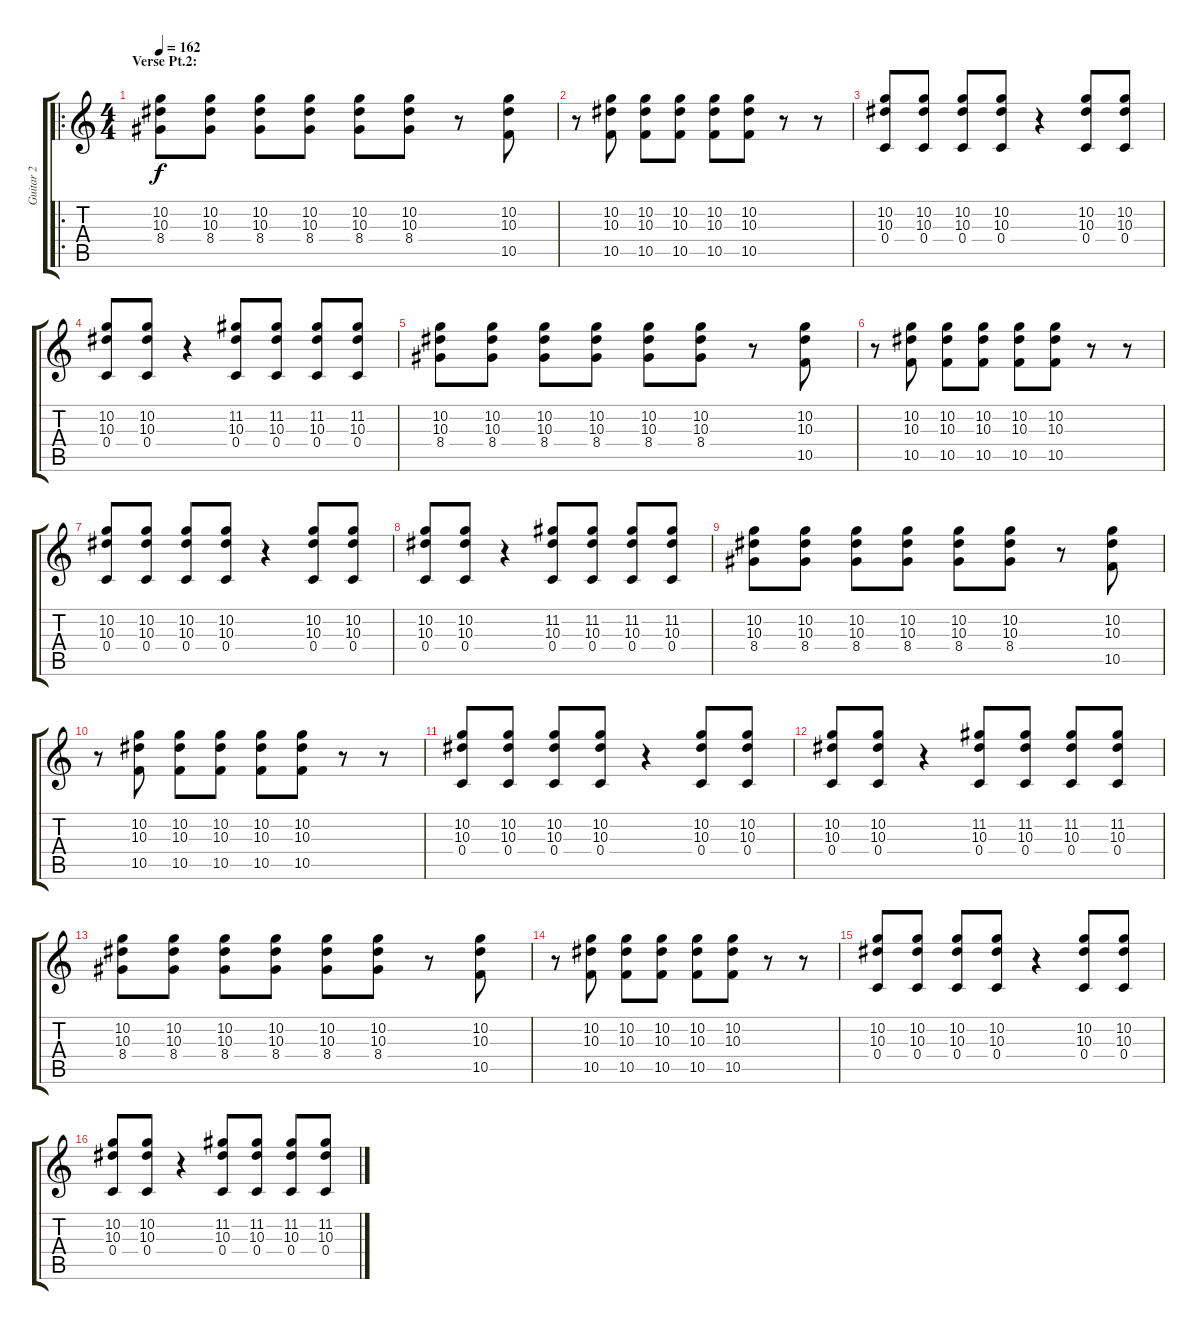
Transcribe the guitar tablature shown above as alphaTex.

\track ("Guitar 2" "Guitar 2") {instrument distortionguitar}
\staff {score tabs}
\tuning (D4 A3 F3 C3 G2 C2) {hide}
\ro
\ts (4 4)
\section ("" "Verse Pt.2:")
\tempo 162
\clef g2
\ks c
(10.2 10.3 8.4).8{dy f instrument distortionguitar} (10.2 10.3 8.4).8 (10.2 10.3 8.4).8 (10.2 10.3 8.4).8 (10.2 10.3 8.4).8 (10.2 10.3 8.4).8 r.8 (10.2 10.3 10.5).8 |
r.8 (10.2 10.3 10.5).8 (10.2 10.3 10.5).8 (10.2 10.3 10.5).8 (10.2 10.3 10.5).8 (10.2 10.3 10.5).8 r.8 r.8 |
(10.2 10.3 0.4).8 (10.2 10.3 0.4).8 (10.2 10.3 0.4).8 (10.2 10.3 0.4).8 r.4 (10.2 10.3 0.4).8 (10.2 10.3 0.4).8 |
(10.2 10.3 0.4).8 (10.2 10.3 0.4).8 r.4 (11.2 10.3 0.4).8 (11.2 10.3 0.4).8 (11.2 10.3 0.4).8 (11.2 10.3 0.4).8 |
(10.2 10.3 8.4).8{instrument distortionguitar} (10.2 10.3 8.4).8 (10.2 10.3 8.4).8 (10.2 10.3 8.4).8 (10.2 10.3 8.4).8 (10.2 10.3 8.4).8 r.8 (10.2 10.3 10.5).8 |
r.8 (10.2 10.3 10.5).8 (10.2 10.3 10.5).8 (10.2 10.3 10.5).8 (10.2 10.3 10.5).8 (10.2 10.3 10.5).8 r.8 r.8 |
(10.2 10.3 0.4).8 (10.2 10.3 0.4).8 (10.2 10.3 0.4).8 (10.2 10.3 0.4).8 r.4 (10.2 10.3 0.4).8 (10.2 10.3 0.4).8 |
(10.2 10.3 0.4).8 (10.2 10.3 0.4).8 r.4 (11.2 10.3 0.4).8 (11.2 10.3 0.4).8 (11.2 10.3 0.4).8 (11.2 10.3 0.4).8 |
(10.2 10.3 8.4).8{instrument distortionguitar} (10.2 10.3 8.4).8 (10.2 10.3 8.4).8 (10.2 10.3 8.4).8 (10.2 10.3 8.4).8 (10.2 10.3 8.4).8 r.8 (10.2 10.3 10.5).8 |
r.8 (10.2 10.3 10.5).8 (10.2 10.3 10.5).8 (10.2 10.3 10.5).8 (10.2 10.3 10.5).8 (10.2 10.3 10.5).8 r.8 r.8 |
(10.2 10.3 0.4).8 (10.2 10.3 0.4).8 (10.2 10.3 0.4).8 (10.2 10.3 0.4).8 r.4 (10.2 10.3 0.4).8 (10.2 10.3 0.4).8 |
(10.2 10.3 0.4).8 (10.2 10.3 0.4).8 r.4 (11.2 10.3 0.4).8 (11.2 10.3 0.4).8 (11.2 10.3 0.4).8 (11.2 10.3 0.4).8 |
(10.2 10.3 8.4).8{instrument distortionguitar} (10.2 10.3 8.4).8 (10.2 10.3 8.4).8 (10.2 10.3 8.4).8 (10.2 10.3 8.4).8 (10.2 10.3 8.4).8 r.8 (10.2 10.3 10.5).8 |
r.8 (10.2 10.3 10.5).8 (10.2 10.3 10.5).8 (10.2 10.3 10.5).8 (10.2 10.3 10.5).8 (10.2 10.3 10.5).8 r.8 r.8 |
(10.2 10.3 0.4).8 (10.2 10.3 0.4).8 (10.2 10.3 0.4).8 (10.2 10.3 0.4).8 r.4 (10.2 10.3 0.4).8 (10.2 10.3 0.4).8 |
(10.2 10.3 0.4).8 (10.2 10.3 0.4).8 r.4 (11.2 10.3 0.4).8 (11.2 10.3 0.4).8 (11.2 10.3 0.4).8 (11.2 10.3 0.4).8
